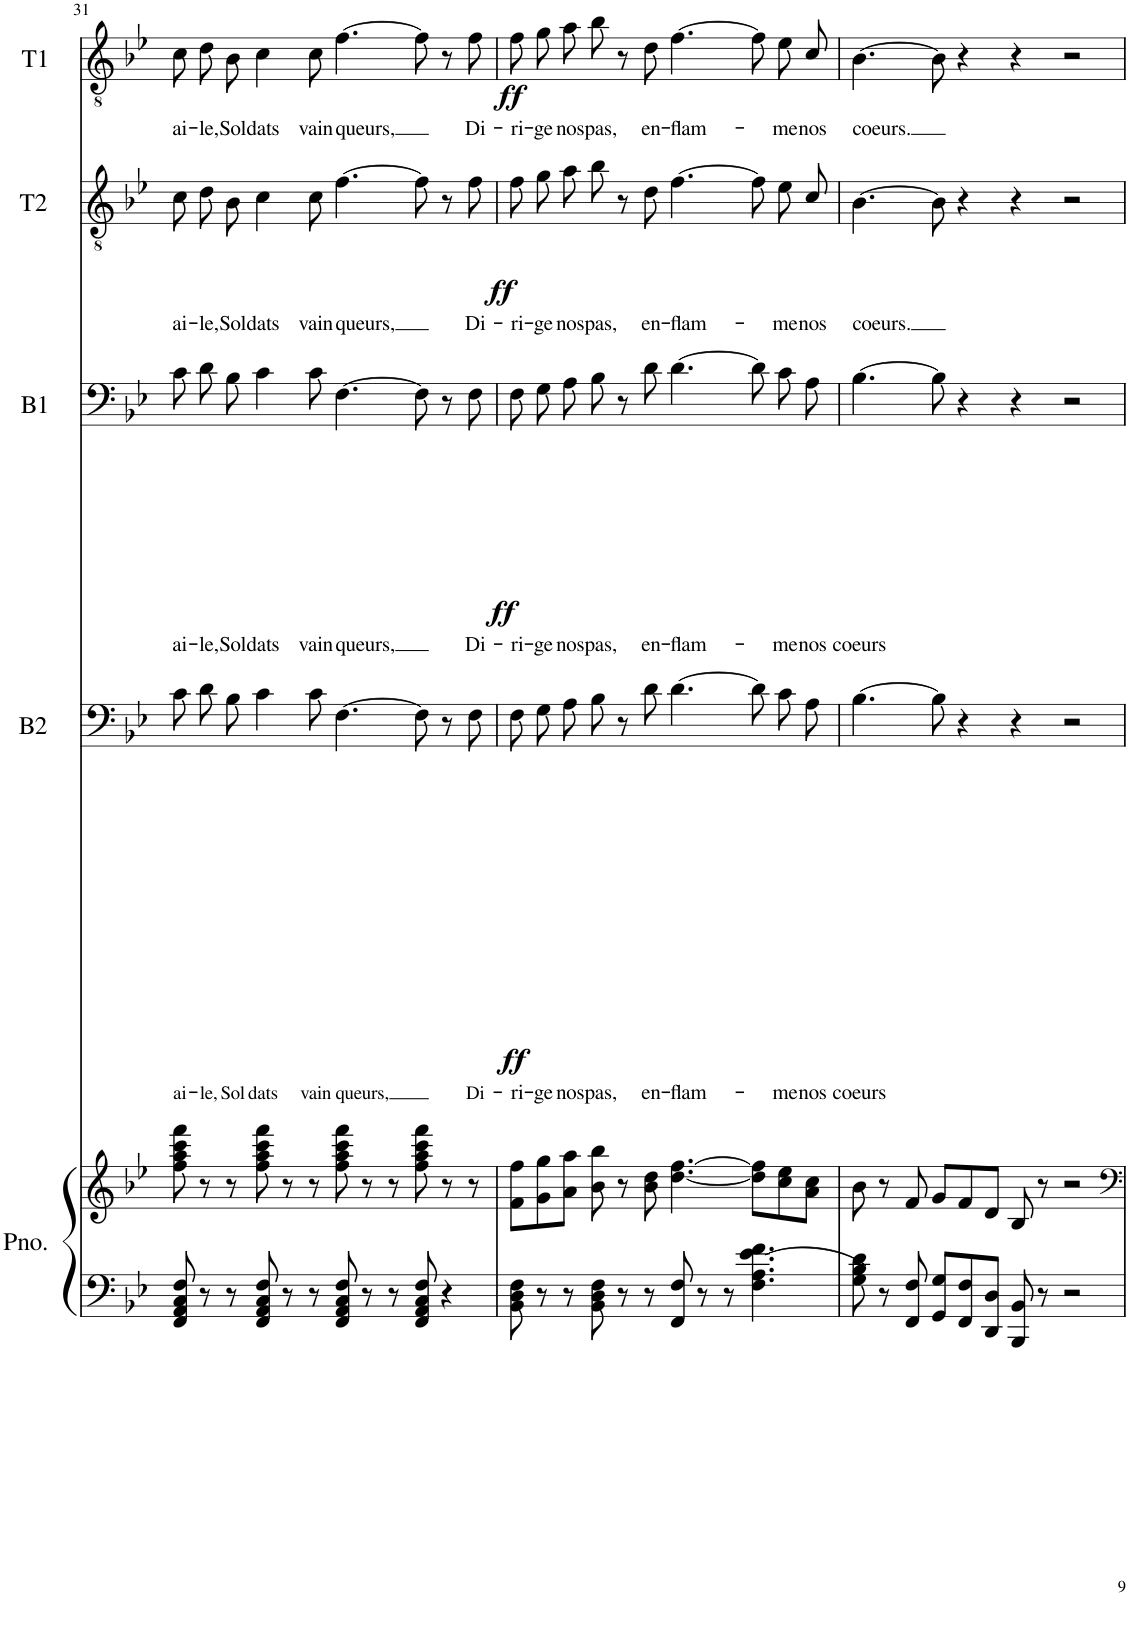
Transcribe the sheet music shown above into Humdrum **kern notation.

**kern	**kern	**dynam	**kern	**text	**dynam	**kern	**text	**dynam	**kern	**text	**dynam	**kern	**text	**dynam
*part5	*part5	*part5	*part4	*part4	*part4	*part3	*part3	*part3	*part2	*part2	*part2	*part1	*part1	*part1
*staff6	*staff5	*staff5/6	*staff4	*staff4	*staff4	*staff3	*staff3	*staff3	*staff2	*staff2	*staff2	*staff1	*staff1	*staff1
*I"Piano	*	*	*I"B2	*	*	*I"B1	*	*	*I"T2	*	*	*I"T1	*	*
*I'Pno.	*	*	*I'B2	*	*	*I'B1	*	*	*I'T2	*	*	*I'T1	*	*
!!LO:PB:g=z
*clefF4	*clefG2	*	*clefF4	*	*	*clefF4	*	*	*clefGv2	*	*	*clefGv2	*	*
*k[b-e-]	*k[b-e-]	*	*k[b-e-]	*	*	*k[b-e-]	*	*	*k[b-e-]	*	*	*k[b-e-]	*	*
*M12/8	*M12/8	*	*M12/8	*	*	*M12/8	*	*	*M12/8	*	*	*M12/8	*	*
=31	=31	=31	=31	=31	=31	=31	=31	=31	=31	=31	=31	=31	=31	=31
!	!	!	!	!LO:LY:b	!	!	!LO:LY:b	!	!	!LO:LY:b	!	!	!LO:LY:b	!
8FF/ 8AA/ 8C/ 8F/	8ff\ 8aa\ 8ccc\ 8fff\	.	8c\L	ai-	.	8c\L	ai-	.	8c\L	ai-	.	8c\L	ai-	.
!	!	!	!	!LO:LY:b	!	!	!LO:LY:b	!	!	!LO:LY:b	!	!	!LO:LY:b	!
8r	8r	.	8d\	-le,	.	8d\	-le,	.	8d\	-le,	.	8d\	-le,	.
!	!	!	!	!LO:LY:b	!	!	!LO:LY:b	!	!	!LO:LY:b	!	!	!LO:LY:b	!
8r	8r	.	8B-\J	Sol-	.	8B-\J	Sol-	.	8B-\J	Sol-	.	8B-\J	Sol-	.
!	!	!	!	!LO:LY:b	!	!	!LO:LY:b	!	!	!LO:LY:b	!	!	!LO:LY:b	!
8FF/ 8AA/ 8C/ 8F/	8ff\ 8aa\ 8ccc\ 8fff\	.	4c\	-dats	.	4c\	-dats	.	4c\	-dats	.	4c\	-dats	.
8r	8r	.	.	.	.	.	.	.	.	.	.	.	.	.
!	!	!	!	!LO:LY:b	!	!	!LO:LY:b	!	!	!LO:LY:b	!	!	!LO:LY:b	!
8r	8r	.	8c\	vain-	.	8c\	vain-	.	8c\	vain-	.	8c\	vain-	.
!	!	!	!	!LO:LY:b	!	!	!LO:LY:b	!	!	!LO:LY:b	!	!	!LO:LY:b	!
8FF/ 8AA/ 8C/ 8F/	8ff\ 8aa\ 8ccc\ 8fff\	.	[4.F\	-queurs,	.	[4.F\	-queurs,	.	[4.f\	-queurs,	.	[4.f\	-queurs,	.
8r	8r	.	.	.	.	.	.	.	.	.	.	.	.	.
8r	8r	.	.	.	.	.	.	.	.	.	.	.	.	.
8FF/ 8AA/ 8C/ 8F/	8ff\ 8aa\ 8ccc\ 8fff\	.	8F\]	.	.	8F\]	.	.	8f\]	.	.	8f\]	.	.
4r	8r	.	8r	.	.	8r	.	.	8r	.	.	8r	.	.
!	!	!	!	!LO:LY:b	!	!	!LO:LY:b	!	!	!LO:LY:b	!	!	!LO:LY:b	!
.	8r	.	8F\	Di-	.	8F\	Di-	.	8f\	Di-	.	8f\	Di-	.
=32	=32	=32	=32	=32	=32	=32	=32	=32	=32	=32	=32	=32	=32	=32
!	!	!LO:DY:b=2	!	!LO:LY:b	!LO:DY:b	!	!LO:LY:b	!LO:DY:b	!	!LO:LY:b	!LO:DY:b	!	!LO:LY:b	!LO:DY:b
8BB-\ 8D\ 8F\	8f\ 8ff\L	ff	8F\L	-ri-	ff	8F\L	-ri-	ff	8f\L	-ri-	ff	8f\L	-ri-	ff
!	!	!	!	!LO:LY:b	!	!	!LO:LY:b	!	!	!LO:LY:b	!	!	!LO:LY:b	!
8r	8g\ 8gg\	.	8G\	-ge	.	8G\	-ge	.	8g\	-ge	.	8g\	-ge	.
!	!	!	!	!LO:LY:b	!	!	!LO:LY:b	!	!	!LO:LY:b	!	!	!LO:LY:b	!
8r	8a\ 8aa\J	.	8A\J	nos	.	8A\J	nos	.	8a\J	nos	.	8a\J	nos	.
!	!	!	!	!LO:LY:b	!	!	!LO:LY:b	!	!	!LO:LY:b	!	!	!LO:LY:b	!
8BB-\ 8D\ 8F\	8b-\ 8bb-\	.	8B-\	pas,	.	8B-\	pas,	.	8b-\	pas,	.	8b-\	pas,	.
8r	8r	.	8r	.	.	8r	.	.	8r	.	.	8r	.	.
!	!	!	!	!LO:LY:b	!	!	!LO:LY:b	!	!	!LO:LY:b	!	!	!LO:LY:b	!
8r	8b-\ 8dd\	.	8d\	en-	.	8d\	en-	.	8d\	en-	.	8d\	en-	.
!	!	!	!	!LO:LY:b	!	!	!LO:LY:b	!	!	!LO:LY:b	!	!	!LO:LY:b	!
8FF/ 8F/	[4.dd\ [4.ff\	.	[4.d\	-flam-	.	[4.d\	-flam-	.	[4.f\	-flam-	.	[4.f\	-flam-	.
8r	.	.	.	.	.	.	.	.	.	.	.	.	.	.
8r	.	.	.	.	.	.	.	.	.	.	.	.	.	.
4.F\ 4.A\ 4.e-\ 4.f\	8dd\] 8ff\]L	.	8d\L]	.	.	8d\L]	.	.	8f\L]	.	.	8f\L]	.	.
!	!	!	!	!LO:LY:b	!	!	!LO:LY:b	!	!	!LO:LY:b	!	!	!LO:LY:b	!
.	8cc\ 8ee-\	.	8c\	-me	.	8c\	-me	.	8e-\	-me	.	8e-\	-me	.
!	!	!	!	!LO:LY:b	!	!	!LO:LY:b	!	!	!LO:LY:b	!	!	!LO:LY:b	!
.	8a\ 8cc\J	.	8A\J	nos	.	8A\J	nos	.	8c\J	nos	.	8c\J	nos	.
=33	=33	=33	=33	=33	=33	=33	=33	=33	=33	=33	=33	=33	=33	=33
!	!	!	!	!LO:LY:b	!	!	!LO:LY:b	!	!	!LO:LY:b	!	!	!LO:LY:b	!
8G\ 8B-\ 8d\	8b-\	.	[4.B-\	coeurs	.	[4.B-\	coeurs	.	[4.B-\	-coeurs.	.	[4.B-\	-coeurs.	.
8r	8r	.	.	.	.	.	.	.	.	.	.	.	.	.
8FF/ 8F/	8f/	.	.	.	.	.	.	.	.	.	.	.	.	.
8GG/ 8G/L	8g/L	.	8B-\]	.	.	8B-\]	.	.	8B-\]	.	.	8B-\]	.	.
8FF/ 8F/	8f/	.	4r	.	.	4r	.	.	4r	.	.	4r	.	.
8DD/ 8D/J	8d/J	.	.	.	.	.	.	.	.	.	.	.	.	.
8BBB-/ 8BB-/	8B-/	.	4r	.	.	4r	.	.	4r	.	.	4r	.	.
8r	8r	.	.	.	.	.	.	.	.	.	.	.	.	.
2r	2r	.	2r	.	.	2r	.	.	2r	.	.	2r	.	.
=	=	=	=	=	=	=	=	=	=	=	=	=	=	=
*-	*-	*-	*-	*-	*-	*-	*-	*-	*-	*-	*-	*-	*-	*-
